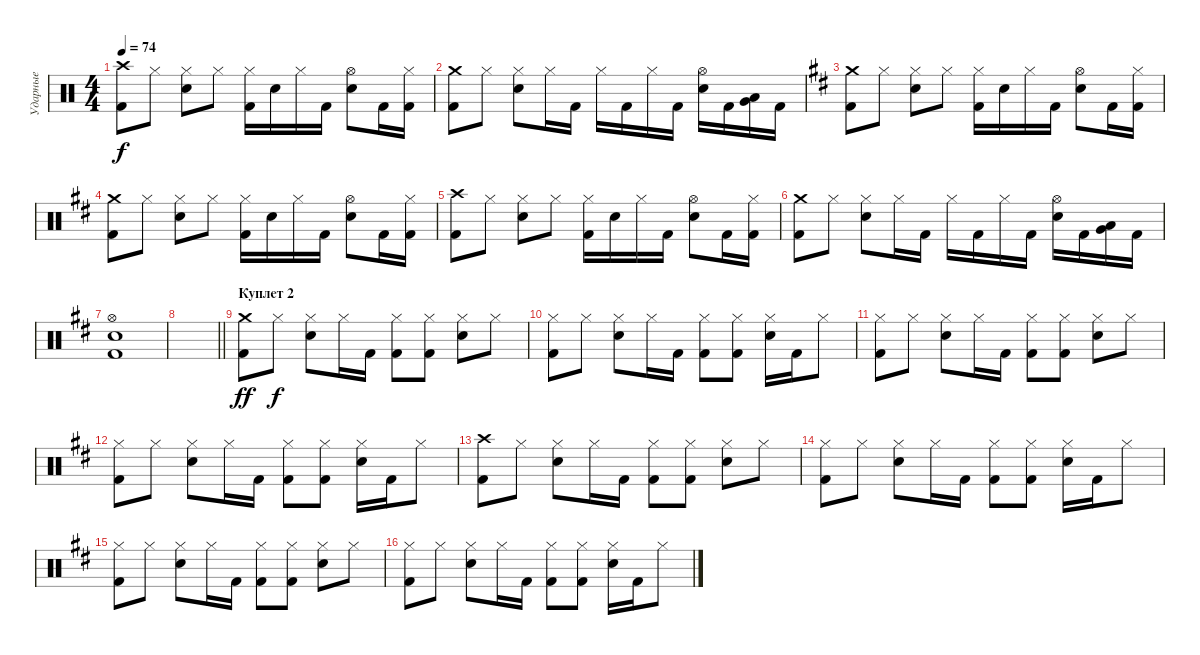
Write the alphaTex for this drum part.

\track ("Ударные" "Ударные") {instrument percussion}
\staff {score}
\articulation defaults
\ts (4 4)
\tempo 74
\clef neutral
\ks c
("Kick (hit) 2" "Crash high (hit)").8{dy f} "Hi-Hat (closed)".8 ("Snare (hit) 2" "Hi-Hat (closed)").8 "Hi-Hat (closed)".8 ("Kick (hit) 2" "Hi-Hat (closed)").16 "Snare (hit) 2".16 "Hi-Hat (closed)".16 "Kick (hit) 2".16 ("Snare (hit) 2" "Hi-Hat (open)").8 "Kick (hit) 2".16 ("Kick (hit) 2" "Hi-Hat (closed)").16 |
("Kick (hit) 2" "Crash medium (hit)").8 "Hi-Hat (closed)".8 ("Snare (hit) 2" "Hi-Hat (closed)").8 "Hi-Hat (closed)".16 "Kick (hit) 2".16 "Hi-Hat (closed)".16 "Kick (hit) 2".16 "Hi-Hat (closed)".16 "Kick (hit) 2".16 ("Hi-Hat (open)" "Snare (hit) 2").16 "Kick (hit) 2".16 ("Very Low Tom (hit)" "Low Tom (hit)").16 "Kick (hit) 2".16 |
\ks bminor
("Kick (hit) 2" "Crash medium (hit)").8 "Hi-Hat (closed)".8 ("Snare (hit) 2" "Hi-Hat (closed)").8 "Hi-Hat (closed)".8 ("Kick (hit) 2" "Hi-Hat (closed)").16 "Snare (hit) 2".16 "Hi-Hat (closed)".16 "Kick (hit) 2".16 ("Snare (hit) 2" "Hi-Hat (open)").8 "Kick (hit) 2".16 ("Kick (hit) 2" "Hi-Hat (closed)").16 |
("Kick (hit) 2" "Crash medium (hit)").8 "Hi-Hat (closed)".8 ("Snare (hit) 2" "Hi-Hat (closed)").8 "Hi-Hat (closed)".8 ("Kick (hit) 2" "Hi-Hat (closed)").16 "Snare (hit) 2".16 "Hi-Hat (closed)".16 "Kick (hit) 2".16 ("Electric Snare (hit)" "Hi-Hat (open)").8 "Kick (hit) 2".16 ("Kick (hit) 2" "Hi-Hat (closed)").16 |
("Kick (hit) 2" "Crash high (hit)").8 "Hi-Hat (closed)".8 ("Snare (hit) 2" "Hi-Hat (closed)").8 "Hi-Hat (closed)".8 ("Kick (hit) 2" "Hi-Hat (closed)").16 "Snare (hit) 2".16 "Hi-Hat (closed)".16 "Kick (hit) 2".16 ("Snare (hit) 2" "Hi-Hat (open)").8 "Kick (hit) 2".16 ("Kick (hit) 2" "Hi-Hat (closed)").16 |
("Kick (hit) 2" "Crash medium (hit)").8 "Hi-Hat (closed)".8 ("Snare (hit) 2" "Hi-Hat (closed)").8 "Hi-Hat (closed)".16 "Kick (hit) 2".16 "Hi-Hat (closed)".16 "Kick (hit) 2".16 "Hi-Hat (closed)".16 "Kick (hit) 2".16 ("Hi-Hat (open)" "Snare (hit) 2").16 "Kick (hit) 2".16 ("Very Low Tom (hit)" "Low Tom (hit)").16 "Kick (hit) 2".16 |
("Kick (hit) 2" "Snare (hit) 2" "Hi-Hat (open)").1 |
\barLineRight lightlight
|
\section ("" "Куплет 2")
("Kick (hit) 2" "Crash medium (hit)").8{dy ff} "Hi-Hat (closed)".8{dy f} ("Snare (hit) 2" "Hi-Hat (closed)").8 "Hi-Hat (closed)".16 "Kick (hit) 2".16 ("Kick (hit) 2" "Hi-Hat (closed)").8 ("Kick (hit) 2" "Hi-Hat (closed)").8 ("Snare (hit) 2" "Hi-Hat (closed)").8 "Hi-Hat (closed)".8 |
("Hi-Hat (closed)" "Kick (hit) 2").8 "Hi-Hat (closed)".8 ("Hi-Hat (closed)" "Snare (hit) 2").8 "Hi-Hat (closed)".16 "Kick (hit) 2".16 ("Hi-Hat (closed)" "Kick (hit) 2").8 ("Hi-Hat (closed)" "Kick (hit) 2").8 ("Hi-Hat (closed)" "Snare (hit) 2").16 "Kick (hit) 2".16 "Hi-Hat (closed)".8 |
("Hi-Hat (closed)" "Kick (hit) 2").8 "Hi-Hat (closed)".8 ("Snare (hit) 2" "Hi-Hat (closed)").8 "Hi-Hat (closed)".16 "Kick (hit) 2".16 ("Kick (hit) 2" "Hi-Hat (closed)").8 ("Kick (hit) 2" "Hi-Hat (closed)").8 ("Snare (hit) 2" "Hi-Hat (closed)").8 "Hi-Hat (closed)".8 |
("Hi-Hat (closed)" "Kick (hit) 2").8 "Hi-Hat (closed)".8 ("Hi-Hat (closed)" "Snare (hit) 2").8 "Hi-Hat (closed)".16 "Kick (hit) 2".16 ("Hi-Hat (closed)" "Kick (hit) 2").8 ("Hi-Hat (closed)" "Kick (hit) 2").8 ("Hi-Hat (closed)" "Snare (hit) 2").16 "Kick (hit) 2".16 "Hi-Hat (closed)".8 |
("Kick (hit) 2" "Crash high (hit)").8 "Hi-Hat (closed)".8 ("Snare (hit) 2" "Hi-Hat (closed)").8 "Hi-Hat (closed)".16 "Kick (hit) 2".16 ("Kick (hit) 2" "Hi-Hat (closed)").8 ("Kick (hit) 2" "Hi-Hat (closed)").8 ("Snare (hit) 2" "Hi-Hat (closed)").8 "Hi-Hat (closed)".8 |
("Hi-Hat (closed)" "Kick (hit) 2").8 "Hi-Hat (closed)".8 ("Hi-Hat (closed)" "Snare (hit) 2").8 "Hi-Hat (closed)".16 "Kick (hit) 2".16 ("Hi-Hat (closed)" "Kick (hit) 2").8 ("Hi-Hat (closed)" "Kick (hit) 2").8 ("Hi-Hat (closed)" "Snare (hit) 2").16 "Kick (hit) 2".16 "Hi-Hat (closed)".8 |
("Hi-Hat (closed)" "Kick (hit) 2").8 "Hi-Hat (closed)".8 ("Snare (hit) 2" "Hi-Hat (closed)").8 "Hi-Hat (closed)".16 "Kick (hit) 2".16 ("Kick (hit) 2" "Hi-Hat (closed)").8 ("Kick (hit) 2" "Hi-Hat (closed)").8 ("Snare (hit) 2" "Hi-Hat (closed)").8 "Hi-Hat (closed)".8 |
("Hi-Hat (closed)" "Kick (hit) 2").8 "Hi-Hat (closed)".8 ("Hi-Hat (closed)" "Snare (hit) 2").8 "Hi-Hat (closed)".16 "Kick (hit) 2".16 ("Hi-Hat (closed)" "Kick (hit) 2").8 ("Hi-Hat (closed)" "Kick (hit) 2").8 ("Hi-Hat (closed)" "Snare (hit) 2").16 "Kick (hit) 2".16 "Hi-Hat (closed)".8
